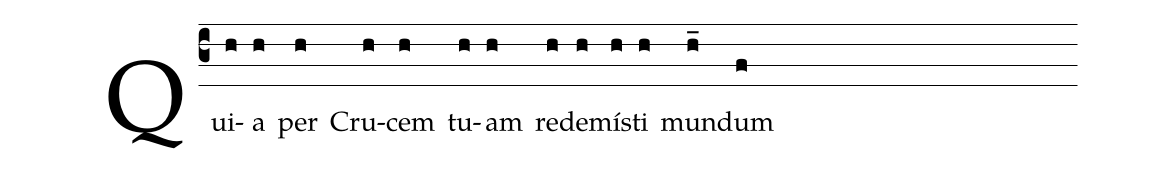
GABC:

%%
(c3)
Qui(h)a(h) per(h) Cru(h)cem(h) tu(h)am(h) re(h)de(h)mí(h)sti(h) mun(h_)dum(f) (Z)
